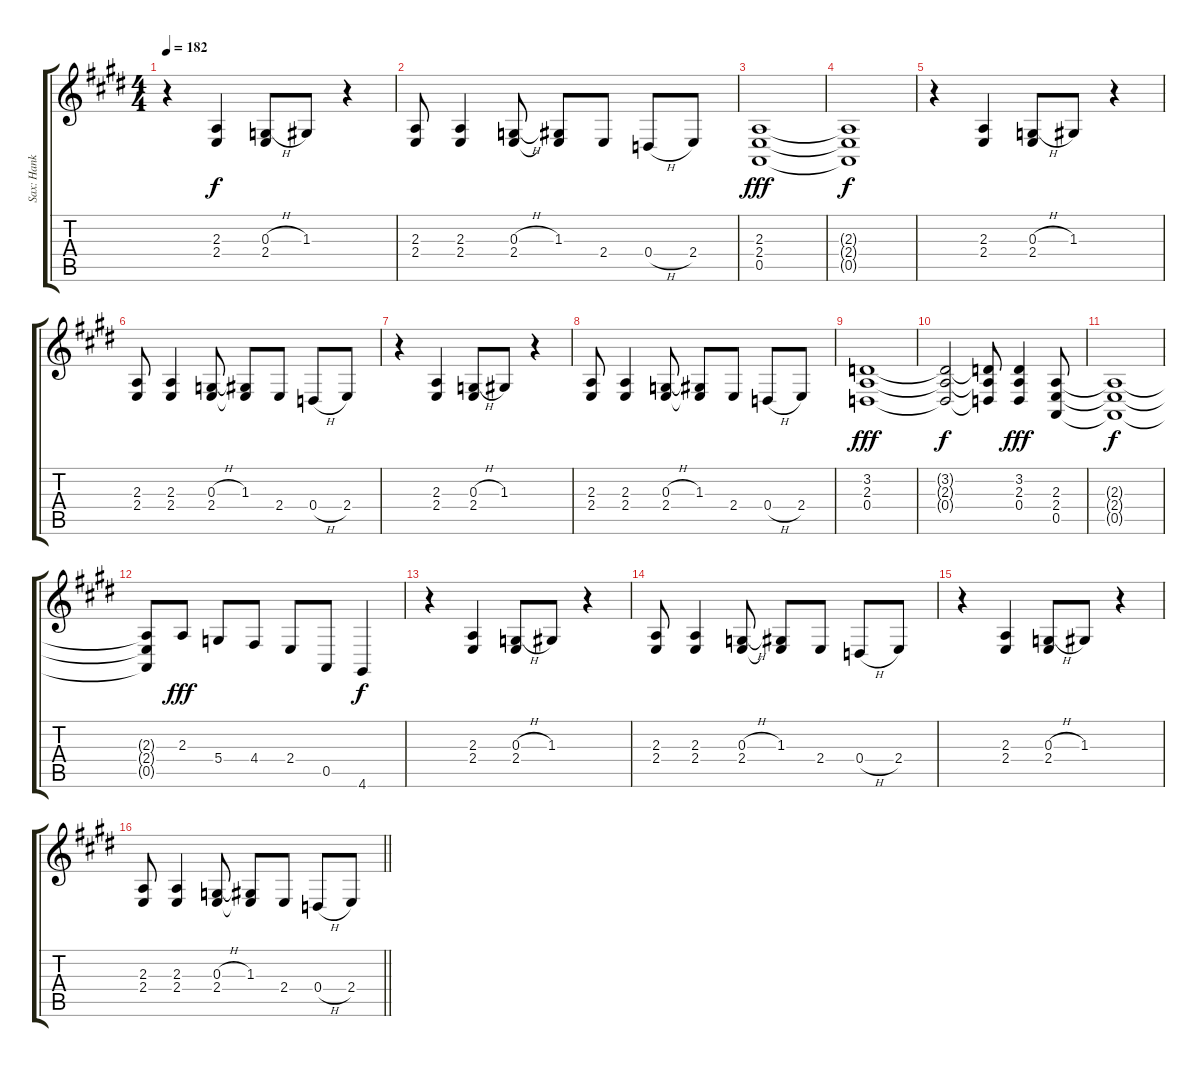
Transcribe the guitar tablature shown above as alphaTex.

\track ("Sax: Hank" "Sax: Hank") {instrument tenorsax}
\staff {score tabs}
\tuning (E4 B3 G3 D3 A2 E2) {hide}
\ts (4 4)
\tempo 182
\clef g2
\ks e
r.4{dy f} (2.3 2.4).4 (0.3{h} 2.4).8 1.3.8 r.4 |
(2.3 2.4).8 (2.3 2.4).4 (0.3{h} 2.4).8 (1.3 2.4{t}).8 2.4.8 0.4{h}.8 2.4.8 |
(2.3 2.4 0.5).1{dy fff} |
(2.3{t} 2.4{t} 0.5{t}).1{dy f} |
r.4 (2.3 2.4).4 (0.3{h} 2.4).8 1.3.8 r.4 |
(2.3 2.4).8 (2.3 2.4).4 (0.3{h} 2.4).8 (1.3 2.4{t}).8 2.4.8 0.4{h}.8 2.4.8 |
r.4 (2.3 2.4).4 (0.3{h} 2.4).8 1.3.8 r.4 |
(2.3 2.4).8 (2.3 2.4).4 (0.3{h} 2.4).8 (1.3 2.4{t}).8 2.4.8 0.4{h}.8 2.4.8 |
(3.2 2.3 0.4).1{dy fff} |
(3.2{t} 2.3{t} 0.4{t}).2{dy f} (3.2{t} 2.3{t} 0.4{t}).8 (3.2 2.3 0.4).4{dy fff} (2.3 2.4 0.5).8 |
(2.3{t} 2.4{t} 0.5{t}).1{dy f} |
(2.3{t} 2.4{t} 0.5{t}).8 2.3.8{dy fff} 5.4.8 4.4.8 2.4.8 0.5.8 4.6.4{dy f} |
r.4 (2.3 2.4).4 (0.3{h} 2.4).8 1.3.8 r.4 |
(2.3 2.4).8 (2.3 2.4).4 (0.3{h} 2.4).8 (1.3 2.4{t}).8 2.4.8 0.4{h}.8 2.4.8 |
r.4 (2.3 2.4).4 (0.3{h} 2.4).8 1.3.8 r.4 |
\barLineRight lightlight
(2.3 2.4).8 (2.3 2.4).4 (0.3{h} 2.4).8 (1.3 2.4{t}).8 2.4.8 0.4{h}.8 2.4.8
